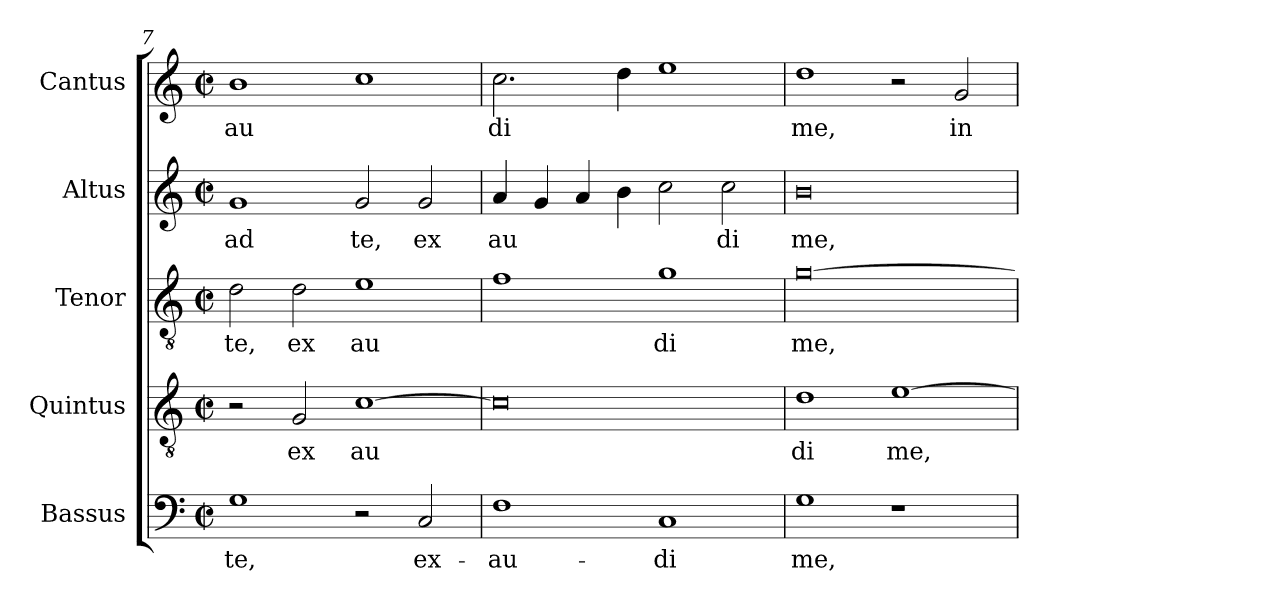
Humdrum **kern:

**kern	**text	**kern	**text	**kern	**text	**kern	**text	**kern	**text
*part5	*part5	*part4	*part4	*part3	*part3	*part2	*part2	*part1	*part1
*staff5	*staff5	*staff4	*staff4	*staff3	*staff3	*staff2	*staff2	*staff1	*staff1
*I"Bassus	*	*I"Quintus	*	*I"Tenor	*	*I"Altus	*	*I"Cantus	*
*I'Bassus	*	*I'Quintus	*	*I'Tenor	*	*I'Altus	*	*I'Cantus	*
*clefF4	*	*clefGv2	*	*clefGv2	*	*clefG2	*	*clefG2	*
*k[]	*	*k[]	*	*k[]	*	*k[]	*	*k[]	*
*C:	*	*C:	*	*C:	*	*C:	*	*C:	*
*M2/2	*	*M2/2	*	*M2/2	*	*M2/2	*	*M2/2	*
*met(c|)	*	*met(c|)	*	*met(c|)	*	*met(c|)	*	*met(c|)	*
=7	=7	=7	=7	=7	=7	=7	=7	=7	=7
!	!LO:LY:b:cj	!	!	!	!LO:LY:b:cj	!	!LO:LY:b:cj	!	!LO:LY:b:cj
1G	te,	2r	.	2d\	te,	1g	ad	1b	au
!	!	!	!LO:LY:b:cj	!	!LO:LY:b:cj	!	!	!	!
.	.	2G/	ex	2d\	ex	.	.	.	.
!	!	!	!LO:LY:b:cj	!	!LO:LY:b:cj	!	!LO:LY:b:cj	!	!LO:LY:b:cj
2r	.	[>1c	au	1e	au	2g/	te,	1cc	.
!	!LO:LY:b:cj	!	!	!	!	!	!LO:LY:b:cj	!	!
2C/	ex-	.	.	.	.	2g/	ex	.	.
=8	=8	=8	=8	=8	=8	=8	=8	=8	=8
!	!LO:LY:b:cj	!	!LO:LY:b:cj	!	!LO:LY:b:cj	!	!LO:LY:b:cj	!	!LO:LY:b:cj
1F	-au-	0c]	.	1f	.	4a/	au	2.cc\	di
!	!	!	!	!	!	!	!LO:LY:b:cj	!	!
.	.	.	.	.	.	4g/	.	.	.
!	!	!	!	!	!	!	!LO:LY:b:cj	!	!
.	.	.	.	.	.	4a/	.	.	.
!	!	!	!	!	!	!	!LO:LY:b:cj	!	!LO:LY:b:cj
.	.	.	.	.	.	4b\	.	4dd\	.
!	!LO:LY:b:cj	!	!	!	!LO:LY:b:cj	!	!LO:LY:b:cj	!	!LO:LY:b:cj
1C	-di	.	.	1g	di	2cc\	.	1ee	.
!	!	!	!	!	!	!	!LO:LY:b:cj	!	!
.	.	.	.	.	.	2cc\	di	.	.
=9	=9	=9	=9	=9	=9	=9	=9	=9	=9
!	!LO:LY:b:cj	!	!LO:LY:b:cj	!	!LO:LY:b:cj	!	!LO:LY:b:cj	!	!LO:LY:b:cj
1G	me,	1d	di	[>0g	me,	0b	me,	1dd	me,
!	!	!	!LO:LY:b:cj	!	!	!	!	!	!
1r	.	[>1e	me,	.	.	.	.	2r	.
!	!	!	!	!	!	!	!	!	!LO:LY:b:cj
.	.	.	.	.	.	.	.	2g/	in
=	=	=	=	=	=	=	=	=	=
*-	*-	*-	*-	*-	*-	*-	*-	*-	*-
